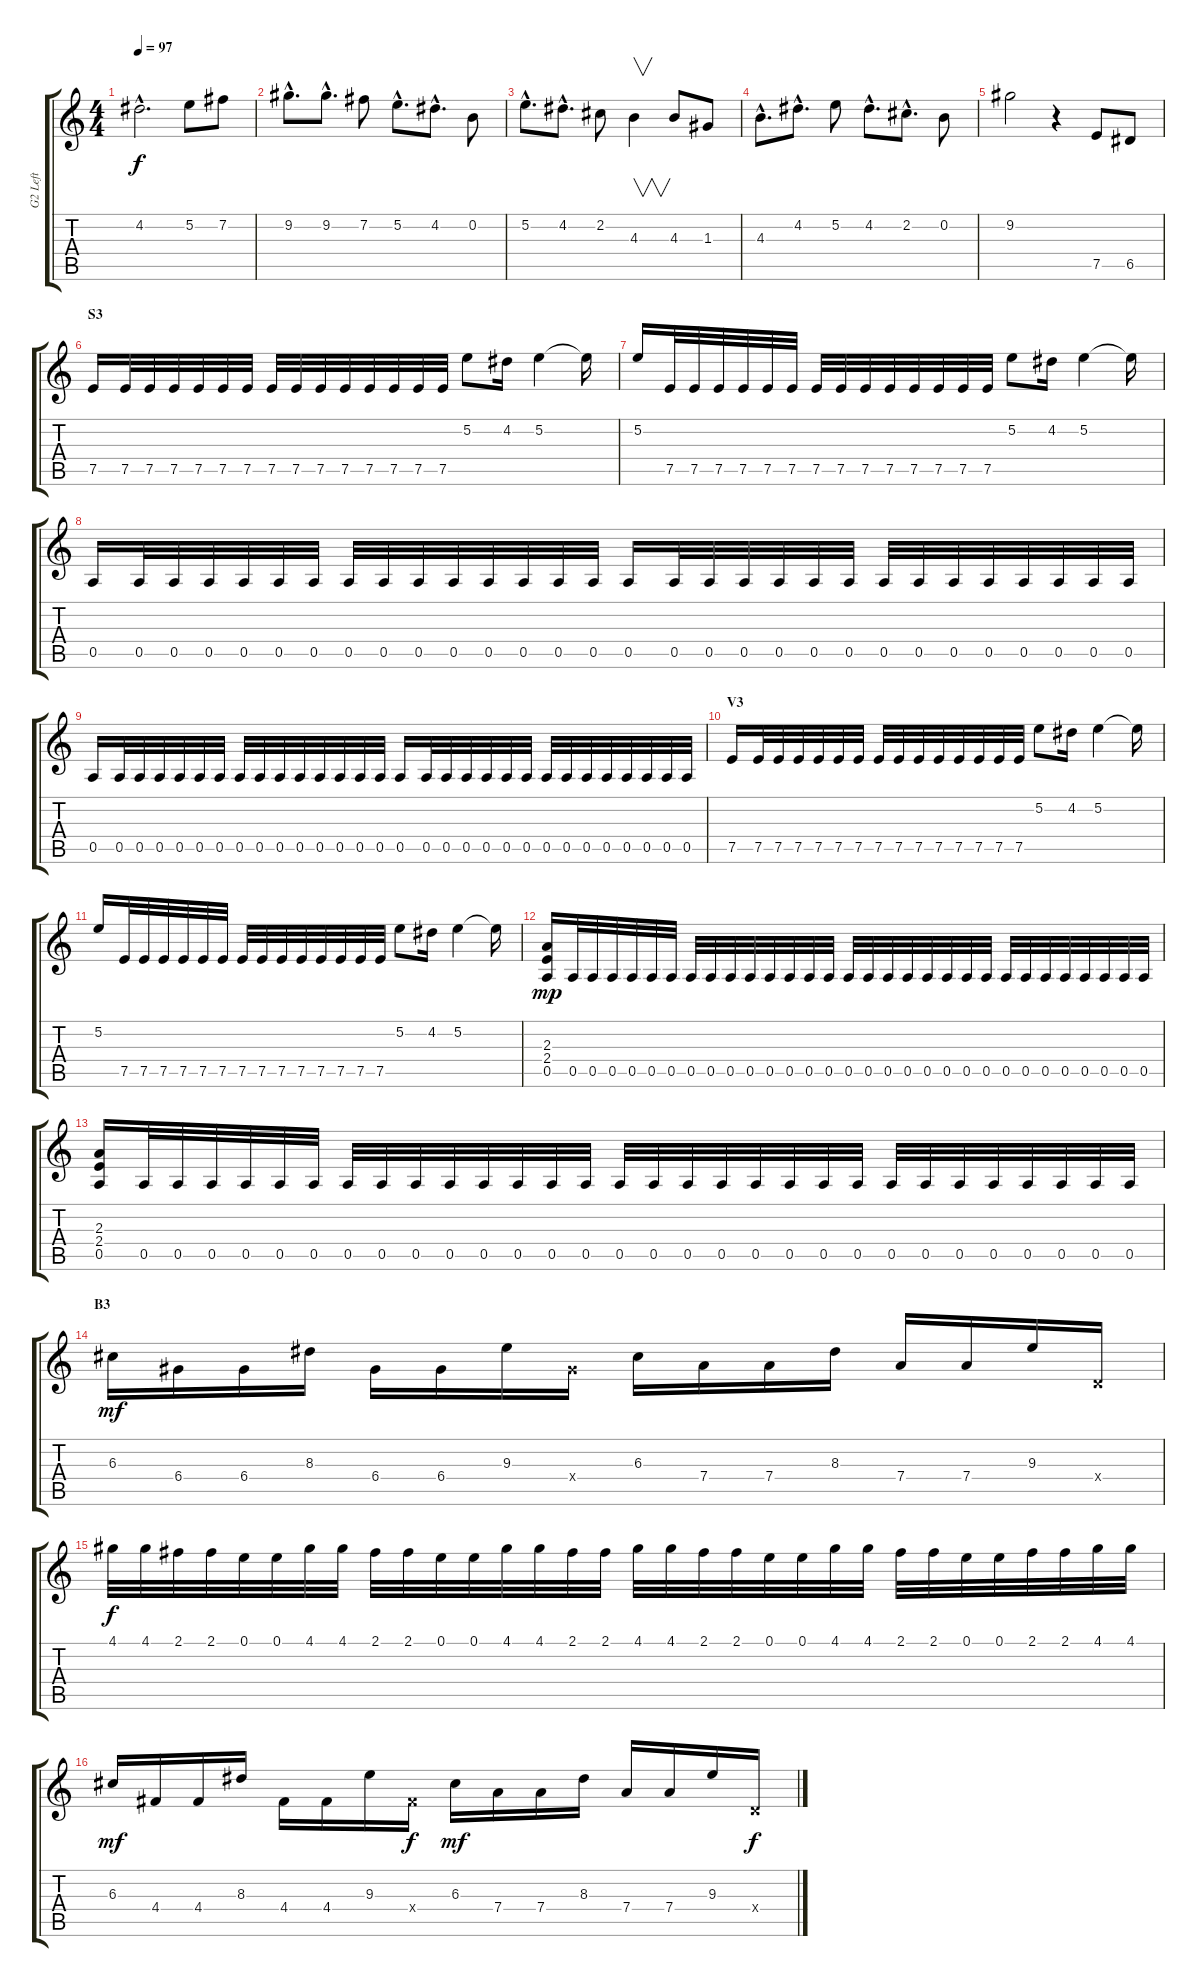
\track ("G2 Left" "G2 Left") {instrument distortionguitar}
\staff {score tabs}
\tuning (E4 B3 G3 D3 A2 E2) {hide}
\ts (4 4)
\tempo 97
\clef g2
\ks c
4.2{hac}.2{d dy f} 5.2.8 7.2.8 |
9.2{hac}.8{d} 9.2{hac}.8{d} 7.2.8 5.2{hac}.8{d} 4.2{hac}.8{d} 0.2.8 |
5.2{hac}.8{d} 4.2{hac}.8{d} 2.2.8 4.3.4{v} 4.3.8 1.3.8 |
4.3{hac}.8{d} 4.2{hac}.8{d} 5.2.8 4.2{hac}.8{d} 2.2{hac}.8{d} 0.2.8 |
9.2.2 r.4 7.5.8{volume 13} 6.5.8 |
\section ("" "S3")
7.5.16 7.5.32 7.5.32 7.5.32 7.5.32 7.5.32 7.5.32 7.5.32 7.5.32 7.5.32 7.5.32 7.5.32 7.5.32 7.5.32 7.5.32 5.2.8 4.2.16 5.2.4 5.2{t}.16 |
5.2.16 7.5.32 7.5.32 7.5.32 7.5.32 7.5.32 7.5.32 7.5.32 7.5.32 7.5.32 7.5.32 7.5.32 7.5.32 7.5.32 7.5.32 5.2.8 4.2.16 5.2.4 5.2{t}.16 |
0.5.16 0.5.32 0.5.32 0.5.32 0.5.32 0.5.32 0.5.32 0.5.32 0.5.32 0.5.32 0.5.32 0.5.32 0.5.32 0.5.32 0.5.32 0.5.16 0.5.32 0.5.32 0.5.32 0.5.32 0.5.32 0.5.32 0.5.32 0.5.32 0.5.32 0.5.32 0.5.32 0.5.32 0.5.32 0.5.32 |
0.5.16 0.5.32 0.5.32 0.5.32 0.5.32 0.5.32 0.5.32 0.5.32 0.5.32 0.5.32 0.5.32 0.5.32 0.5.32 0.5.32 0.5.32 0.5.16 0.5.32 0.5.32 0.5.32 0.5.32 0.5.32 0.5.32 0.5.32 0.5.32 0.5.32 0.5.32 0.5.32 0.5.32 0.5.32 0.5.32 |
\section ("" "V3")
7.5.16 7.5.32 7.5.32 7.5.32 7.5.32 7.5.32 7.5.32 7.5.32 7.5.32 7.5.32 7.5.32 7.5.32 7.5.32 7.5.32 7.5.32 5.2.8 4.2.16 5.2.4 5.2{t}.16 |
5.2.16 7.5.32 7.5.32 7.5.32 7.5.32 7.5.32 7.5.32 7.5.32 7.5.32 7.5.32 7.5.32 7.5.32 7.5.32 7.5.32 7.5.32 5.2.8 4.2.16 5.2.4 5.2{t}.16 |
(2.3 2.4 0.5).16{dy mp} 0.5.32 0.5.32 0.5.32 0.5.32 0.5.32 0.5.32 0.5.32 0.5.32 0.5.32 0.5.32 0.5.32 0.5.32 0.5.32 0.5.32 0.5.32 0.5.32 0.5.32 0.5.32 0.5.32 0.5.32 0.5.32 0.5.32 0.5.32 0.5.32 0.5.32 0.5.32 0.5.32 0.5.32 0.5.32 0.5.32 |
(2.3 2.4 0.5).16 0.5.32 0.5.32 0.5.32 0.5.32 0.5.32 0.5.32 0.5.32 0.5.32 0.5.32 0.5.32 0.5.32 0.5.32 0.5.32 0.5.32 0.5.32 0.5.32 0.5.32 0.5.32 0.5.32 0.5.32 0.5.32 0.5.32 0.5.32 0.5.32 0.5.32 0.5.32 0.5.32 0.5.32 0.5.32 0.5.32 |
\section ("" "B3")
6.3.16{dy mf} 6.4.16 6.4.16 8.3.16 6.4.16 6.4.16 9.3.16 6.4{x}.16 6.3.16 7.4.16 7.4.16 8.3.16 7.4.16 7.4.16 9.3.16 0.4{x}.16 |
4.1.32{dy f} 4.1.32 2.1.32 2.1.32 0.1.32 0.1.32 4.1.32 4.1.32 2.1.32 2.1.32 0.1.32 0.1.32 4.1.32 4.1.32 2.1.32 2.1.32 4.1.32 4.1.32 2.1.32 2.1.32 0.1.32 0.1.32 4.1.32 4.1.32 2.1.32 2.1.32 0.1.32 0.1.32 2.1.32 2.1.32 4.1.32 4.1.32 |
6.3.16{dy mf} 4.4.16 4.4.16 8.3.16 4.4.16 4.4.16 9.3.16 4.4{x}.16{dy f} 6.3.16{dy mf} 7.4.16 7.4.16 8.3.16 7.4.16 7.4.16 9.3.16 0.4{x}.16{dy f}
